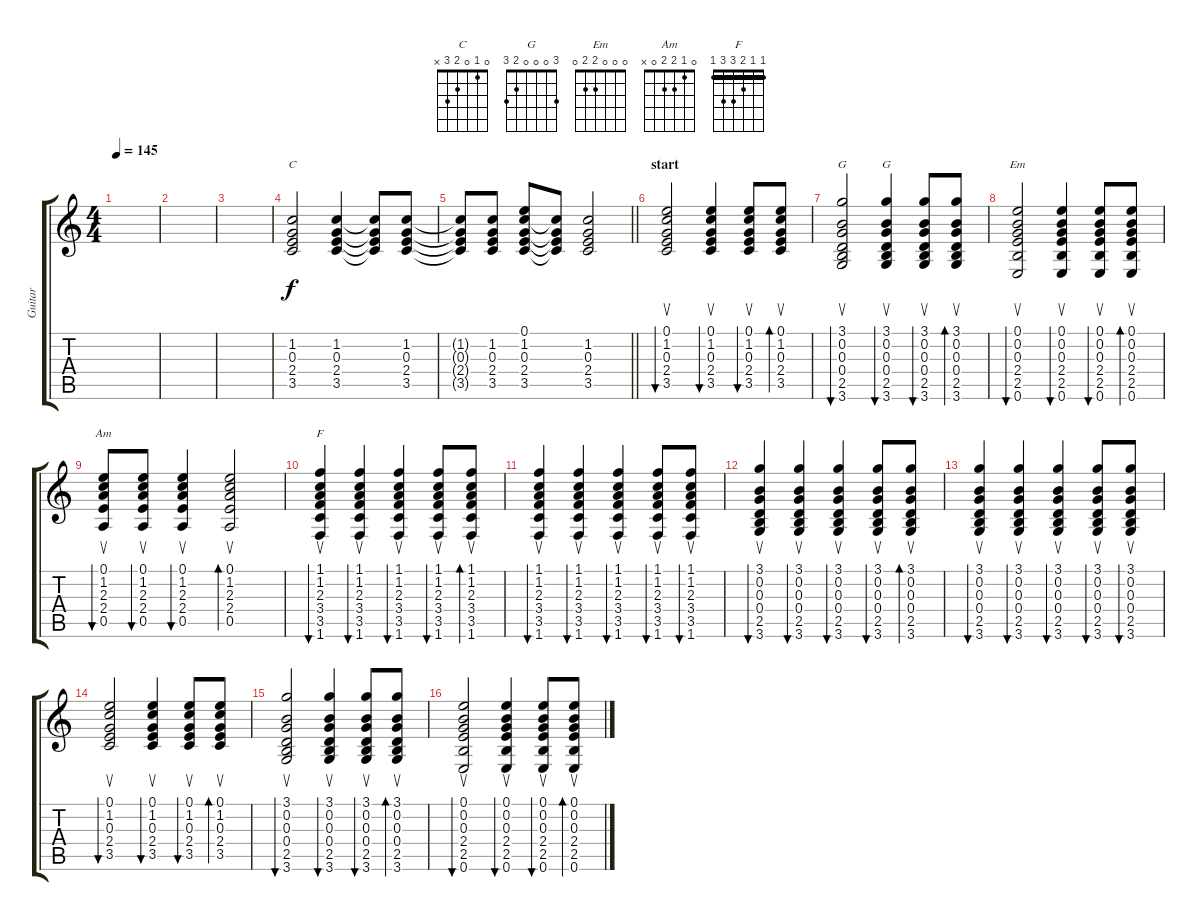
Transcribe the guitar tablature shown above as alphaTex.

\track ("Guitar" "Guitar") {instrument acousticguitarsteel}
\staff {score tabs}
\tuning (E4 B3 G3 D3 A2 E2) {hide}
\chord ("C" 0 1 0 2 3 x)
\chord ("G" x x x x x x)
\chord ("G" 3 0 0 0 2 3)
\chord ("Em" 0 0 0 2 2 0)
\chord ("Am" 0 1 2 2 0 x)
\chord ("F" 1 1 2 3 3 1) {barre 1}
\ts (4 4)
\tempo 145
\clef g2
\ks c
|
|
|
(1.2 0.3 2.4 3.5).2{ch "C"} (1.2 0.3 2.4 3.5).4 (1.2{t} 0.3{t} 2.4{t} 3.5{t}).8 (1.2 0.3 2.4 3.5).8 |
\barLineRight lightlight
(1.2{t} 0.3{t} 2.4{t} 3.5{t}).8 (1.2 0.3 2.4 3.5).8 (0.1 1.2 0.3 2.4 3.5).8 (1.2{t} 0.3{t} 2.4{t} 3.5{t}).8 (1.2 0.3 2.4 3.5).2 |
\section ("" "start")
(0.1 1.2 0.3 2.4 3.5).2{su bu 30} (0.1 1.2 0.3 2.4 3.5).4{su bu 30} (0.1 1.2 0.3 2.4 3.5).8{su bu 30} (0.1 1.2 0.3 2.4 3.5).8{su bd 60} |
(3.1 0.2 0.3 0.4 2.5 3.6).2{su bu 30 ch "G"} (3.1 0.2 0.3 0.4 2.5 3.6).4{su bu 30 ch "G"} (3.1 0.2 0.3 0.4 2.5 3.6).8{su bu 30} (3.1 0.2 0.3 0.4 2.5 3.6).8{su bd 60} |
(0.1 0.2 0.3 2.4 2.5 0.6).2{su bu 30 ch "Em"} (0.1 0.2 0.3 2.4 2.5 0.6).4{su bu 30} (0.1 0.2 0.3 2.4 2.5 0.6).8{su bu 30} (0.1 0.2 0.3 2.4 2.5 0.6).8{su bd 60} |
(0.1 1.2 2.3 2.4 0.5).8{su bu 30 ch "Am"} (0.1 1.2 2.3 2.4 0.5).8{su bu 30} (0.1 1.2 2.3 2.4 0.5).4{su bu 30} (0.1 1.2 2.3 2.4 0.5).2{su bd 60} |
(1.1 1.2 2.3 3.4 3.5 1.6).4{su bu 30 ch "F"} (1.1 1.2 2.3 3.4 3.5 1.6).4{su bu 30} (1.1 1.2 2.3 3.4 3.5 1.6).4{su bu 30} (1.1 1.2 2.3 3.4 3.5 1.6).8{su bu 30} (1.1 1.2 2.3 3.4 3.5 1.6).8{su bd 60} |
(1.1 1.2 2.3 3.4 3.5 1.6).4{su bu 30} (1.1 1.2 2.3 3.4 3.5 1.6).4{su bu 30} (1.1 1.2 2.3 3.4 3.5 1.6).4{su bu 30} (1.1 1.2 2.3 3.4 3.5 1.6).8{su bu 30} (1.1 1.2 2.3 3.4 3.5 1.6).8{su bu 30} |
(3.1 0.2 0.3 0.4 2.5 3.6).4{su bu 30} (3.1 0.2 0.3 0.4 2.5 3.6).4{su bu 30} (3.1 0.2 0.3 0.4 2.5 3.6).4{su bu 30} (3.1 0.2 0.3 0.4 2.5 3.6).8{su bu 30} (3.1 0.2 0.3 0.4 2.5 3.6).8{su bd 60} |
(3.1 0.2 0.3 0.4 2.5 3.6).4{su bu 30} (3.1 0.2 0.3 0.4 2.5 3.6).4{su bu 30} (3.1 0.2 0.3 0.4 2.5 3.6).4{su bu 30} (3.1 0.2 0.3 0.4 2.5 3.6).8{su bu 30} (3.1 0.2 0.3 0.4 2.5 3.6).8{su bu 30} |
(0.1 1.2 0.3 2.4 3.5).2{su bu 30} (0.1 1.2 0.3 2.4 3.5).4{su bu 30} (0.1 1.2 0.3 2.4 3.5).8{su bu 30} (0.1 1.2 0.3 2.4 3.5).8{su bd 60} |
(3.1 0.2 0.3 0.4 2.5 3.6).2{su bu 30} (3.1 0.2 0.3 0.4 2.5 3.6).4{su bu 30} (3.1 0.2 0.3 0.4 2.5 3.6).8{su bu 30} (3.1 0.2 0.3 0.4 2.5 3.6).8{su bd 60} |
(0.1 0.2 0.3 2.4 2.5 0.6).2{su bu 30} (0.1 0.2 0.3 2.4 2.5 0.6).4{su bu 30} (0.1 0.2 0.3 2.4 2.5 0.6).8{su bu 30} (0.1 0.2 0.3 2.4 2.5 0.6).8{su bd 60}
